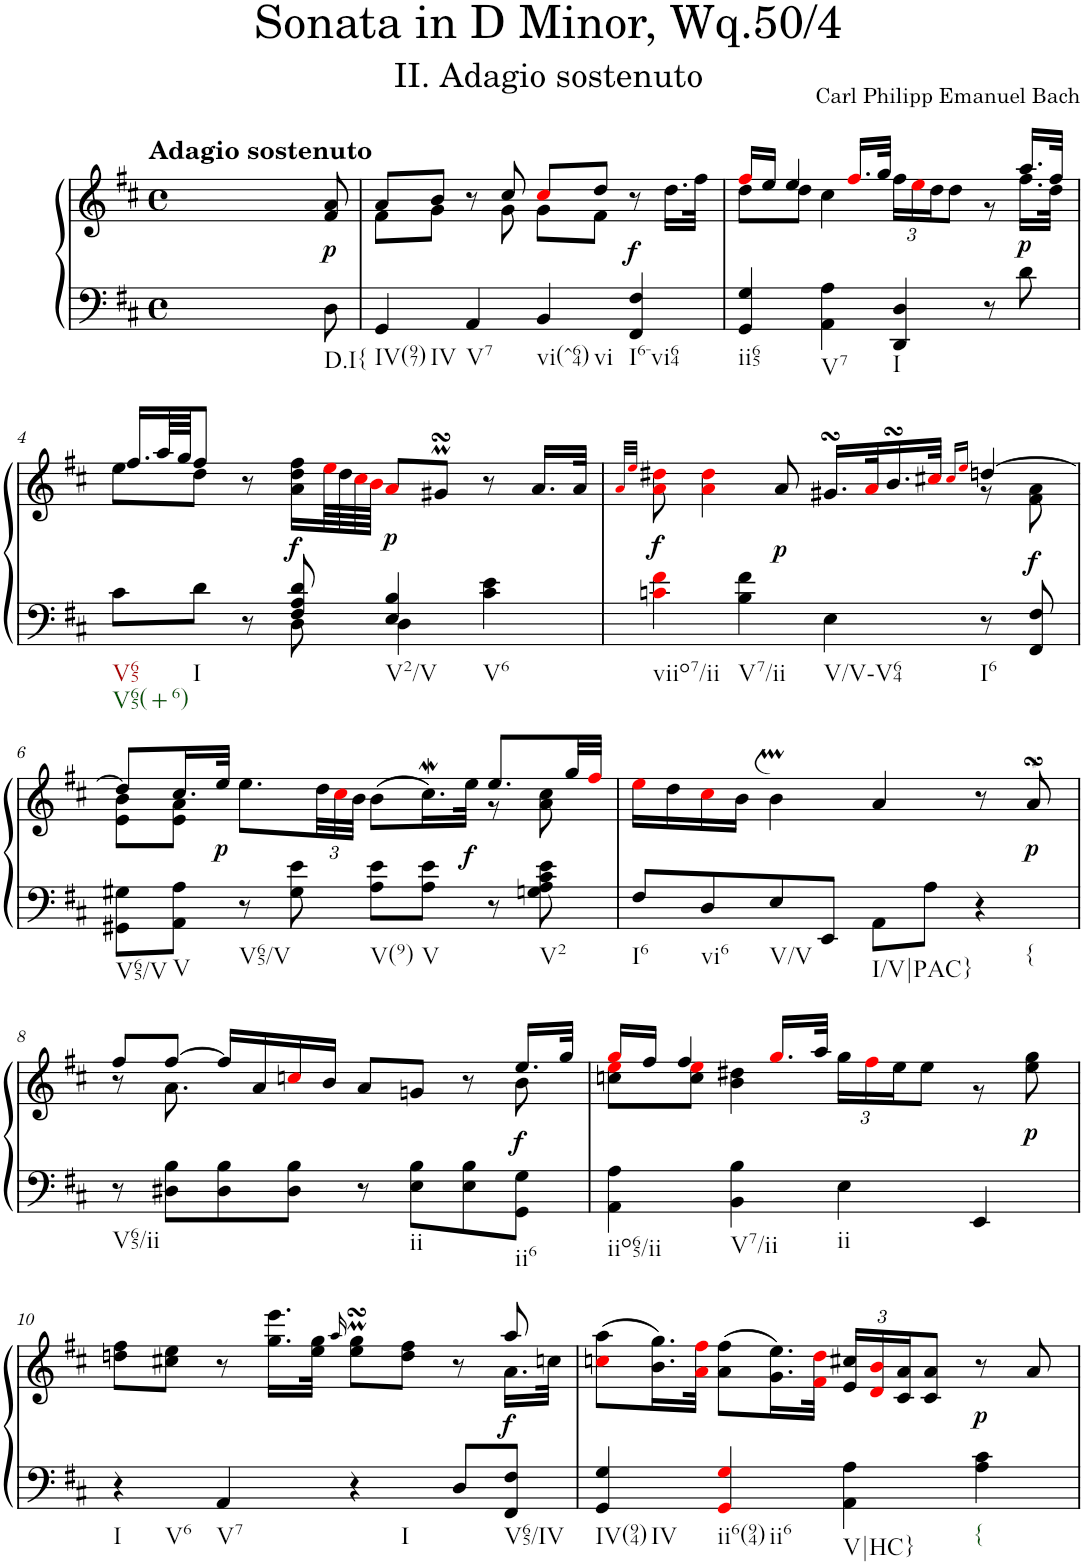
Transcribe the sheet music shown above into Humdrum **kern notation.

**kern	**kern	**dynam	**harte
*part1	*part1	*part1	*part1
*staff2	*staff1	*staff1/2	*
*I"Harpsichord	*	*	*
*I'Hch.	*	*	*
*clefF4	*clefG2	*	*
*k[f#c#]	*k[f#c#]	*	*
*M4/4	*M4/4	*	*
*met(c)	*met(c)	*	*
=1	=1	=1	=1
!	!LO:TX:a:B:t=Adagio sostenuto	!	!
2.ryy	2.ryy	.	.
8ryy	8ryy	.	.
!	!	!LO:DY:b	!
8D\	8f#/ 8a/	p	.
=2	=2	=2	=2
*	*^	*	*
4GG/	8a/L	8f#\L	.	.
.	8b/J	8g\J	.	.
4AA/	8r	8ryy	.	.
.	8cc#/	8g\	.	.
4BB/	8cc#i/L	8g\L	.	.
.	8dd/J	8f#\J	.	.
!	!	!	!LO:DY:a=2	!
4FF#/ 4F#/	8r	4ryy	f	.
.	16.dd\LL	.	.	.
.	32ff#\JJk	.	.	.
=3	=3	=3	=3	=3
4GG/ 4G/	16ff#i/LL	8dd\L	.	.
.	16ee/JJ	.	.	.
.	4ee/	8dd\J	.	.
4AA\ 4A\	.	4cc#\	.	.
.	16.ff#i/LL	.	.	.
.	32gg/JJk	.	.	.
*	*	*Xbrackettup	*	*
4DD/ 4D/	4.ryy	24ff#\LL	.	.
.	.	24eei\	.	.
.	.	24dd\J	.	.
.	.	8dd\J	.	.
8r	.	8r	.	.
!	!	!	!LO:DY:b	!
8d\	16.aa/LL	16.ff#\LL	p	.
.	32ff#/JJk	32dd\JJk	.	.
!!LO:LB:g=z	!!
=4	=4	=4	=4	=4
*^	*	*	*	*
8c#\L	4.ryy	16.ff#/LL	8ee\L	.	.
.	.	64aa/LL	.	.	.
.	.	64gg/JJJ	.	.	.
8d\J	.	8ff#/J	8dd\J	.	.
8r	.	8r	2.ryy	.	.
!	!	!	!	!LO:DY:b	!
8F#/ 8A/ 8d/	8D\	16a\ 16dd\ 16ff#\LL	.	f	.
.	.	64eei\LL	.	.	.
.	.	64dd\	.	.	.
.	.	64cc#i\	.	.	.
.	.	64bi\JJJJ	.	.	.
!	!	!	!	!LO:DY:b	!
4E/ 4B/	4D\	8ai/L	.	p	.
.	.	8g#XsSsSm/J	.	.	.
4c#\ 4e\	4ryy	8r	.	.	.
.	.	16.a/LL	.	.	.
.	.	32a/JJk	.	.	.
*v	*v	*	*	*	*
=5	=5	=5	=5	=5
.	32qai/LLL	.	.	.
.	32qeei/JJJ	.	.	.
!	!	!	!LO:DY:b	!
4cni\ 4f#i\	8ai\ 8dd#Xi\	2.ryy	f	.
.	4ai\ 4dd#i\	.	.	.
4B\ 4f#\	.	.	.	.
!	!	!	!LO:DY:b	!
.	8a/	.	p	.
4E\	16.g#XsSsS/LL	.	.	.
.	32ai/K	.	.	.
.	16.bsSSS/	.	.	.
.	32cc#Xi/JJk	.	.	.
.	16qcc#i/LL	.	.	.
.	16qeei/JJ	.	.	.
8r	[4ddn/	8r	.	.
!	!	!	!LO:DY:b	!
8FF#/ 8F#/	.	8f#\ 8a\	f	.
!!LO:LB:g=z	!!
=6	=6	=6	=6	=6
8GG#X\ 8G#X\L	8dd/L]	8e\ 8b\L	.	.
8AA\ 8A\J	16.cc#/L	8e\ 8a\J	.	.
!	!	!	!LO:DY:b	!
.	32ee/JJk	.	p	.
8r	8.ee\L	2ryy	.	.
8G#\ 8e\	.	.	.	.
.	48dd\LL	.	.	.
.	48cc#i\	.	.	.
.	48b\JJJ	.	.	.
8A\ 8e\L	(>8b\L	.	.	.
8A\ 8e\J	16.cc#W\L)	.	.	.
!	!	!	!LO:DY:b	!
.	32ee\JJk	.	f	.
8r	8.ee/L	8r	.	.
8Gn\ 8A\ 8c#\ 8e\	.	8a\ 8cc#\	.	.
.	32gg/LL	.	.	.
.	32ff#i/JJJ	.	.	.
*	*v	*v	*	*
=7	=7	=7	=7
8F#/L	16eei\LL	.	.
.	16dd\	.	.
8D/	16cc#i\	.	.
.	16b\JJ	.	.
8E/	4bM\	.	.
8EE/J	.	.	.
8AA\L	4a/	.	.
8A\J	.	.	.
!	!	!	!LO:H:kt={
4r	8r	.	N
!	!	!LO:DY:b	!
.	8asSSS/	p	.
!!LO:LB:g=z
=8	=8	=8	=8
*	*^	*	*
8r	8ff#/L	8r	.	.
8D#X\ 8B\L	[8ff#/J	8.a\	.	.
8D#\ 8B\	16ff#/LL]	.	.	.
.	16a/	16ryy	.	.
*	*v	*v	*	*
8D#\ 8B\J	16ccni/	.	.
.	16b/JJ	.	.
8r	8a/L	.	.
8E\ 8B\L	8gn/J	.	.
8E\ 8B\	8r	.	.
*	*^	*	*
!	!	!	!LO:DY:b	!
8GG\ 8G\J	16.ee/LL	8b\	f	.
.	32gg/JJk	.	.	.
=9	=9	=9	=9	=9
4AA\ 4A\	16ggi/LL	8ccn\ 8eei\L	.	.
.	16ff#/JJ	.	.	.
.	4ff#/	8cc\ 8eei\J	.	.
4BB\ 4B\	.	4b\ 4dd#X\	.	.
.	16.ggi/LL	.	.	.
.	32aa/JJk	.	.	.
4E\	2ryy	24gg\LL	.	.
.	.	24ff#i\	.	.
.	.	24ee\J	.	.
.	.	8ee\J	.	.
4EE/	.	8r	.	.
!	!	!	!LO:DY:b	!
.	.	8ee\ 8gg\	p	.
!!LO:LB:g=z	!!
=10	=10	=10	=10	=10
4r	8ddn\ 8ff#\L	2..ryy	.	.
.	8cc#X\ 8ee\J	.	.	.
4AA/	8r	.	.	.
.	16.gg\ 16.eee\LL	.	.	.
.	32ee\ 32gg\JJk	.	.	.
.	16qaa/	.	.	.
4r	8ee\MsSSS 8gg\MsSSSL	.	.	.
.	8dd\ 8ff#\J	.	.	.
8D/L	8r	.	.	.
!	!	!	!LO:DY:b	!
8FF#/ 8F#/J	8aa/	16.a\LL	f	.
.	.	32ccn\JJk	.	.
*	*v	*v	*	*
=11	=11	=11	=11
4GG/ 4G/	(>8ccni\ 8aa\L	.	.
.	16.b\ 16.gg\L)	.	.
.	32ai\ 32ff#i\JJk	.	.
4GGi/ 4Gi/	(>8a\ 8ff#\L	.	.
.	16.g\ 16.ee\L)	.	.
.	32f#i\ 32ddi\JJk	.	.
4AA\ 4A\	24e/ 24cc#X/LL	.	.
.	24di/ 24bi/	.	.
.	24c#/ 24a/J	.	.
.	8c#/ 8a/J	.	.
!	!	!LO:DY:b	!LO:H:kt={
4A\ 4c#\	8r	p	N
.	8a/	.	.
=	=	=	=
*-	*-	*-	*-
